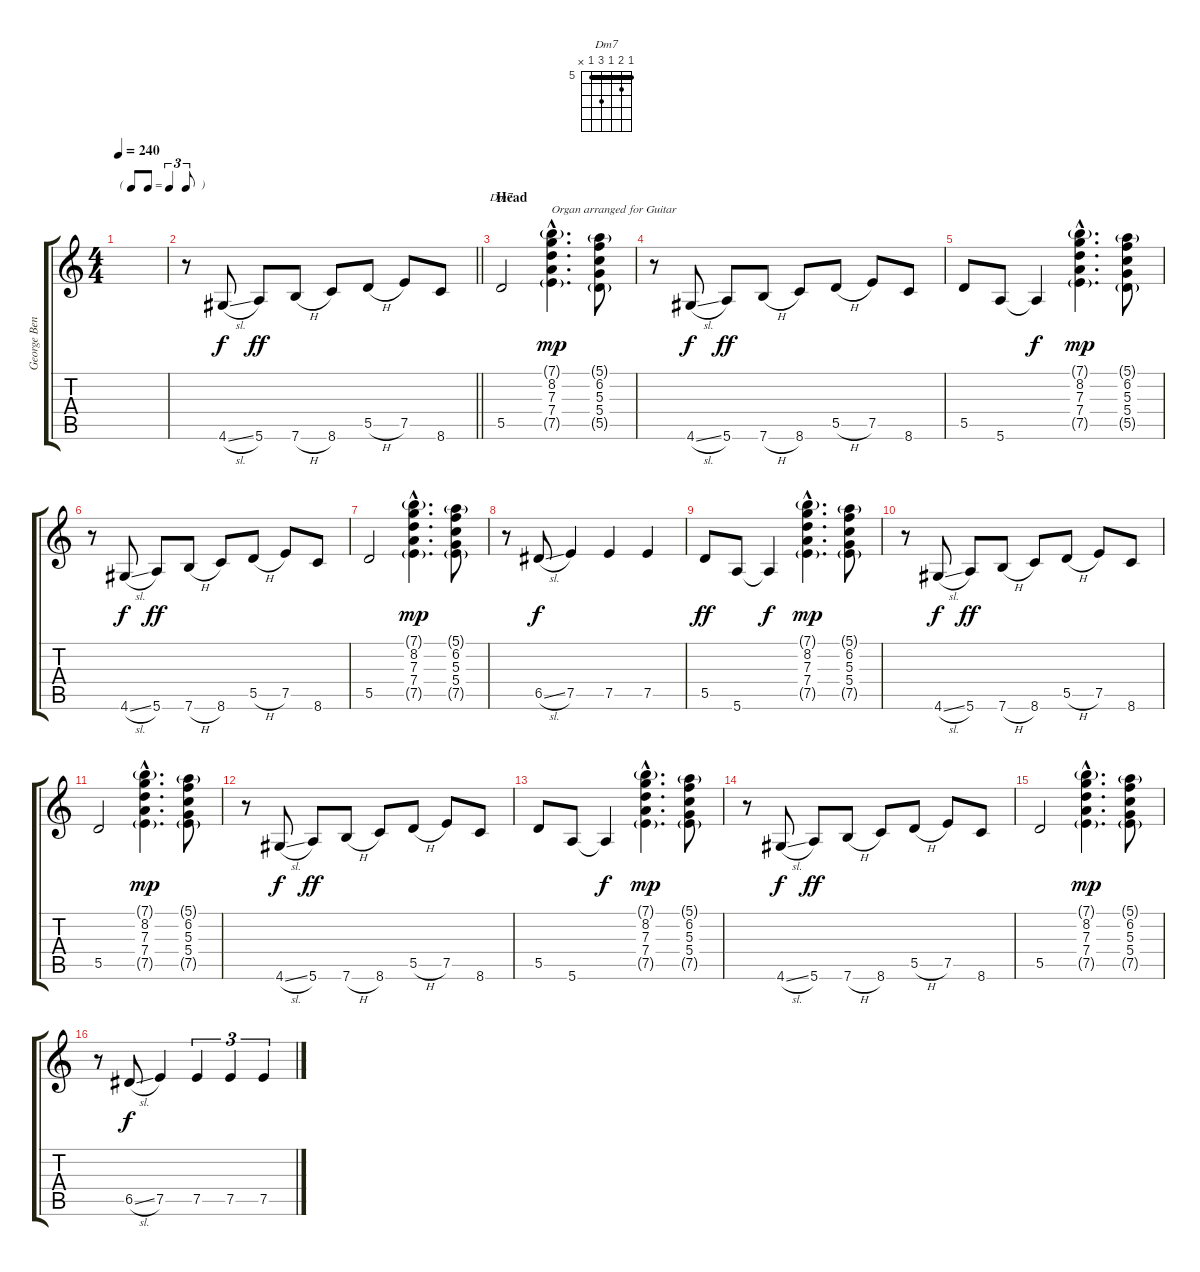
\track ("George Benson" "George Ben") {instrument electricguitarjazz}
\staff {score tabs}
\tuning (E4 B3 G3 D3 A2 E2) {hide}
\chord ("Dm7" 5 6 5 7 5 x) {firstfret 5 barre 5}
\ts (4 4)
\tf triplet8th
\tempo 240
\clef g2
\ks c
|
\barLineRight lightlight
r.8 4.6{sl}.8 5.6.8{dy ff} 7.6{h}.8 8.6.8 5.5{h}.8 7.5.8 8.6.8 |
\section ("" "Head")
5.5.2{ch "Dm7"} (7.1{g hac} 8.2{hac} 7.3{hac} 7.4{hac} 7.5{g hac}).4{d txt "Organ arranged for Guitar" dy mp} (5.1{g} 6.2 5.3 5.4 5.5{g}).8 |
r.8 4.6{sl}.8{dy f} 5.6.8{dy ff} 7.6{h}.8 8.6.8 5.5{h}.8 7.5.8 8.6.8 |
5.5.8 5.6.8 5.6{t}.4{dy f} (7.1{g hac} 8.2{hac} 7.3{hac} 7.4{hac} 7.5{g hac}).4{d dy mp} (5.1{g} 6.2 5.3 5.4 5.5{g}).8 |
r.8 4.6{sl}.8{dy f} 5.6.8{dy ff} 7.6{h}.8 8.6.8 5.5{h}.8 7.5.8 8.6.8 |
5.5.2 (7.1{g hac} 8.2{hac} 7.3{hac} 7.4{hac} 7.5{g hac}).4{d dy mp} (5.1{g} 6.2 5.3 5.4 7.5{g}).8 |
r.8 6.5{sl}.8{dy f} 7.5.4 7.5.4 7.5.4 |
5.5.8{dy ff} 5.6.8 5.6{t}.4{dy f} (7.1{g hac} 8.2{hac} 7.3{hac} 7.4{hac} 7.5{g hac}).4{d dy mp} (5.1{g} 6.2 5.3 5.4 7.5{g}).8 |
r.8 4.6{sl}.8{dy f} 5.6.8{dy ff} 7.6{h}.8 8.6.8 5.5{h}.8 7.5.8 8.6.8 |
5.5.2 (7.1{g hac} 8.2{hac} 7.3{hac} 7.4{hac} 7.5{g hac}).4{d dy mp} (5.1{g} 6.2 5.3 5.4 7.5{g}).8 |
r.8 4.6{sl}.8{dy f} 5.6.8{dy ff} 7.6{h}.8 8.6.8 5.5{h}.8 7.5.8 8.6.8 |
5.5.8 5.6.8 5.6{t}.4{dy f} (7.1{g hac} 8.2{hac} 7.3{hac} 7.4{hac} 7.5{g hac}).4{d dy mp} (5.1{g} 6.2 5.3 5.4 7.5{g}).8 |
r.8 4.6{sl}.8{dy f} 5.6.8{dy ff} 7.6{h}.8 8.6.8 5.5{h}.8 7.5.8 8.6.8 |
5.5.2 (7.1{g hac} 8.2{hac} 7.3{hac} 7.4{hac} 7.5{g hac}).4{d dy mp} (5.1{g} 6.2 5.3 5.4 7.5{g}).8 |
r.8 6.5{sl}.8{dy f} 7.5.4 7.5.4{tu (3 2)} 7.5.4{tu (3 2)} 7.5.4{tu (3 2)}
